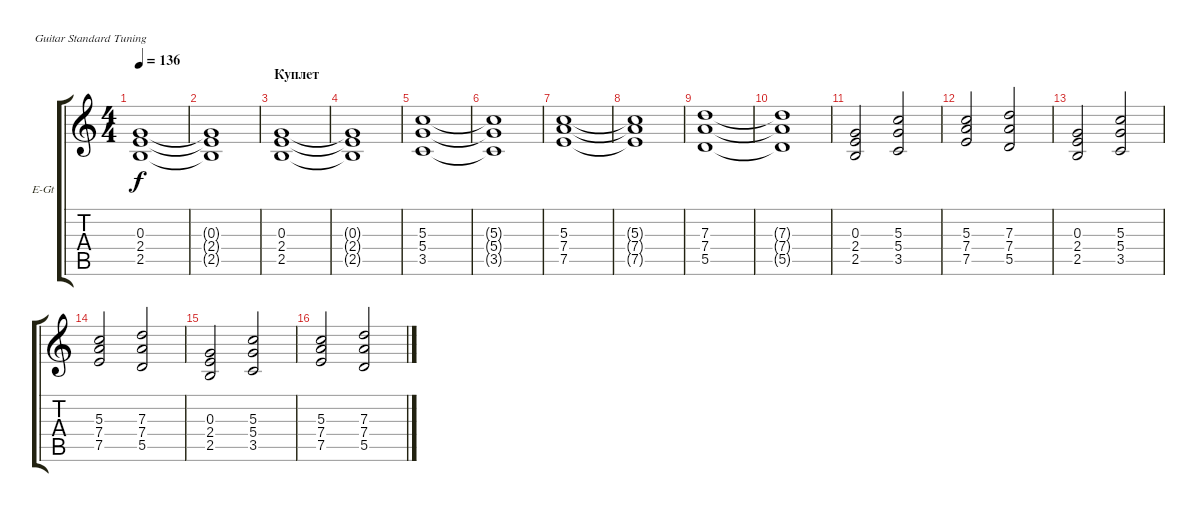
\defaultSystemsLayout 4
\bracketExtendMode groupsimilarinstruments
\firstSystemTrackNameOrientation horizontal
\otherSystemsTrackNameOrientation horizontal
\track ("А. Андреев" "E-Gt") {instrument electricguitarclean}
\staff {score tabs}
\tuning (E4 B3 G3 D3 A2 E2)
\ts (4 4)
\tempo 136
\clef g2
\scale
0.333333
\ks c
(2.5 2.4 0.3).1{dy f} |
\scale
0.333333 (0.3{t} 2.4{t} 2.5{t}).1 |
\section ("" "Куплет")
\scale
0.333333 (2.5 2.4 0.3).1 |
\scale
0.333333 (0.3{t} 2.4{t} 2.5{t}).1 |
\scale
0.333333 (3.5 5.4 5.3).1 |
\scale
0.333333 (5.3{t} 5.4{t} 3.5{t}).1 |
\scale
0.333333 (7.5 7.4 5.3).1 |
\scale
0.333333 (5.3{t} 7.4{t} 7.5{t}).1 |
\scale
0.333333 (5.5 7.4 7.3).1 |
\scale
0.333333 (7.3{t} 7.4{t} 5.5{t}).1 |
\scale
0.333333 (2.5 2.4 0.3).2 (3.5 5.4 5.3).2 |
\scale
0.333333 (7.5 7.4 5.3).2 (5.5 7.4 7.3).2 |
\scale
0.333333 (2.5 2.4 0.3).2 (3.5 5.4 5.3).2 |
\scale
0.333333 (7.5 7.4 5.3).2 (5.5 7.4 7.3).2 |
\scale
0.333333 (2.5 2.4 0.3).2 (3.5 5.4 5.3).2 |
\scale
0.333333 (7.5 7.4 5.3).2 (5.5 7.4 7.3).2
